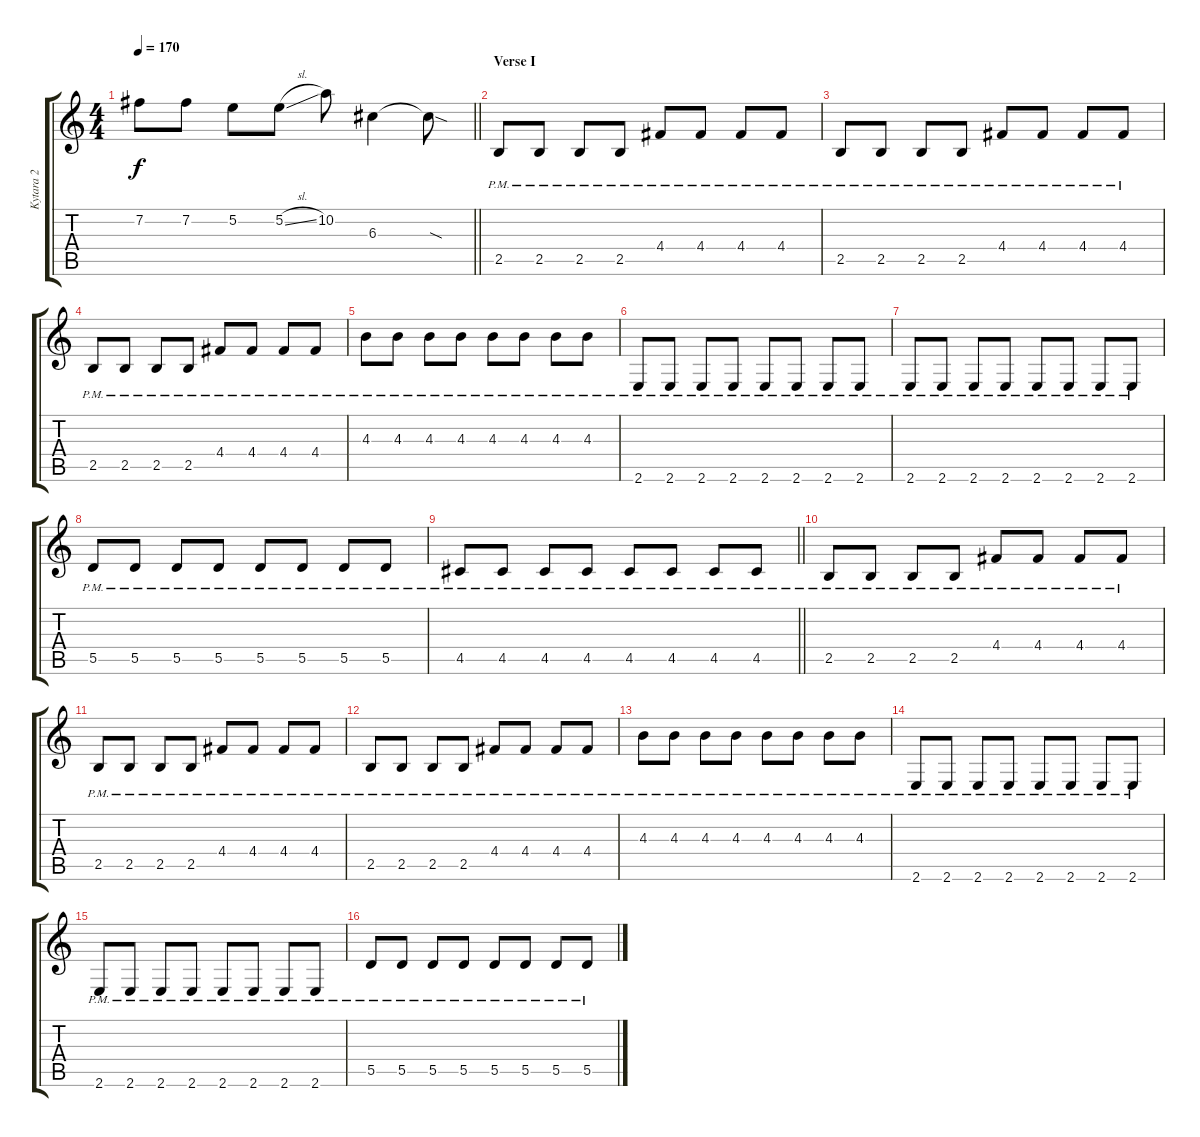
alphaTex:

\track ("Kytara 2" "Kytara 2") {instrument overdrivenguitar}
\staff {score tabs}
\tuning (E4 B3 G3 D3 A2 D2) {hide}
\ts (4 4)
\tempo 170
\clef g2
\barLineRight lightlight
\ks c
7.2.8{dy f} 7.2.8 5.2.8 5.2{sl}.8 10.2.8 6.3.4 6.3{sod t}.8 |
\section ("" "Verse I")
2.5{pm}.8{instrument electricguitarmuted} 2.5{pm}.8 2.5{pm}.8 2.5{pm}.8 4.4{pm}.8 4.4{pm}.8 4.4{pm}.8 4.4{pm}.8 |
2.5{pm}.8 2.5{pm}.8 2.5{pm}.8 2.5{pm}.8 4.4{pm}.8 4.4{pm}.8 4.4{pm}.8 4.4{pm}.8 |
2.5{pm}.8 2.5{pm}.8 2.5{pm}.8 2.5{pm}.8 4.4{pm}.8 4.4{pm}.8 4.4{pm}.8 4.4{pm}.8 |
4.3{pm}.8 4.3{pm}.8 4.3{pm}.8 4.3{pm}.8 4.3{pm}.8 4.3{pm}.8 4.3{pm}.8 4.3{pm}.8 |
2.6{pm}.8 2.6{pm}.8 2.6{pm}.8 2.6{pm}.8 2.6{pm}.8 2.6{pm}.8 2.6{pm}.8 2.6{pm}.8 |
2.6{pm}.8 2.6{pm}.8 2.6{pm}.8 2.6{pm}.8 2.6{pm}.8 2.6{pm}.8 2.6{pm}.8 2.6{pm}.8 |
5.5{pm}.8 5.5{pm}.8 5.5{pm}.8 5.5{pm}.8 5.5{pm}.8 5.5{pm}.8 5.5{pm}.8 5.5{pm}.8 |
\barLineRight lightlight
4.5{pm}.8 4.5{pm}.8 4.5{pm}.8 4.5{pm}.8 4.5{pm}.8 4.5{pm}.8 4.5{pm}.8 4.5{pm}.8 |
\section ("" "")
2.5{pm}.8 2.5{pm}.8 2.5{pm}.8 2.5{pm}.8 4.4{pm}.8 4.4{pm}.8 4.4{pm}.8 4.4{pm}.8 |
2.5{pm}.8 2.5{pm}.8 2.5{pm}.8 2.5{pm}.8 4.4{pm}.8 4.4{pm}.8 4.4{pm}.8 4.4{pm}.8 |
2.5{pm}.8 2.5{pm}.8 2.5{pm}.8 2.5{pm}.8 4.4{pm}.8 4.4{pm}.8 4.4{pm}.8 4.4{pm}.8 |
4.3{pm}.8 4.3{pm}.8 4.3{pm}.8 4.3{pm}.8 4.3{pm}.8 4.3{pm}.8 4.3{pm}.8 4.3{pm}.8 |
2.6{pm}.8 2.6{pm}.8 2.6{pm}.8 2.6{pm}.8 2.6{pm}.8 2.6{pm}.8 2.6{pm}.8 2.6{pm}.8 |
2.6{pm}.8 2.6{pm}.8 2.6{pm}.8 2.6{pm}.8 2.6{pm}.8 2.6{pm}.8 2.6{pm}.8 2.6{pm}.8 |
5.5{pm}.8 5.5{pm}.8 5.5{pm}.8 5.5{pm}.8 5.5{pm}.8 5.5{pm}.8 5.5{pm}.8 5.5{pm}.8
